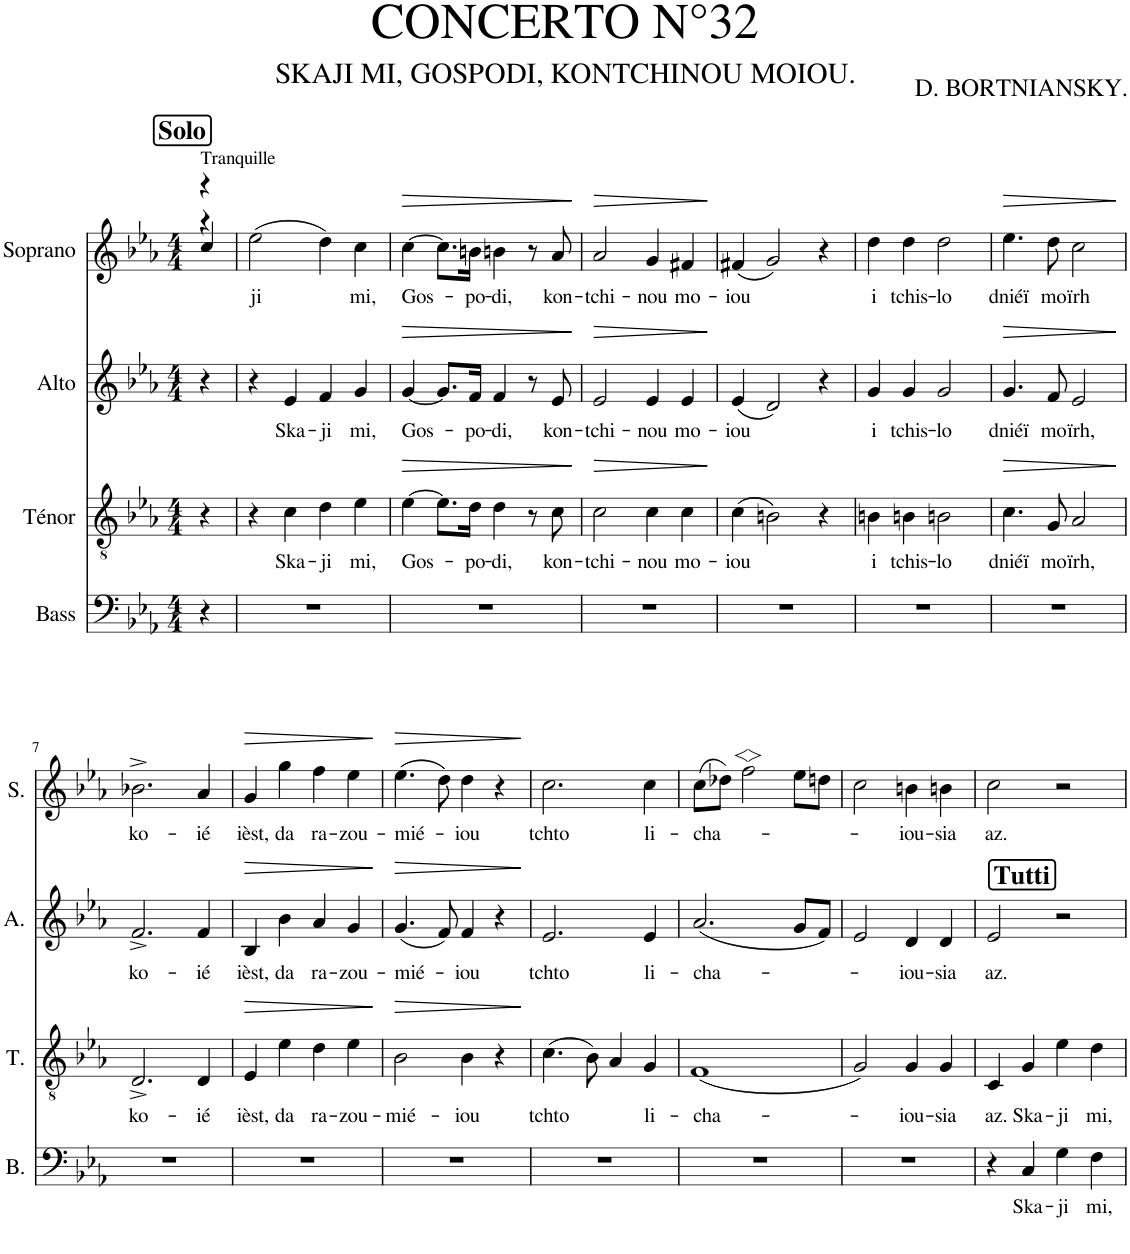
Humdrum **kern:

**kern	**text	**kern	**text	**dynam	**kern	**text	**dynam	**kern	**text	**dynam
*part4	*part4	*part3	*part3	*part3	*part2	*part2	*part2	*part1	*part1	*part1
*staff4	*staff4	*staff3	*staff3	*staff3	*staff2	*staff2	*staff2	*staff1	*staff1	*staff1
*I"Bass	*	*I"Ténor	*	*	*I"Alto	*	*	*I"Soprano	*	*
*I'B.	*	*I'T.	*	*	*I'A.	*	*	*I'S.	*	*
*clefF4	*	*clefGv2	*	*	*clefG2	*	*	*clefG2	*	*
*k[b-e-a-]	*	*k[b-e-a-]	*	*	*k[b-e-a-]	*	*	*k[b-e-a-]	*	*
*M4/4	*	*M4/4	*	*	*M4/4	*	*	*M4/4	*	*
!!LO:REH:place=s1:a:B:cj:fs=14:t=Solo
=	=	=	=	=	=	=	=	=	=	=
*	*	*	*	*	*	*	*	*^	*	*
*	*	*	*	*	*	*	*	*	*^	*	*
!	!	!	!	!	!	!	!	!LO:TX:a:t=Tranquille	!	!	!	!
4r	.	4r	.	.	4r	.	.	4r	4r	4cc/	.	.
=1	=1	=1	=1	=1	=1	=1	=1	=1	=1	=1	=1	=1
!	!	!	!	!	!	!	!	!	!	!	!LO:LY:b	!
*	*	*	*	*	*	*	*	*v	*v	*v	*	*
1r	.	4r	.	.	4r	.	.	(2ee-\	-ji	.
!	!	!	!LO:LY:b	!	!	!LO:LY:b	!	!	!	!
.	.	4c\	Ska-	.	4e-/	Ska-	.	.	.	.
!	!	!	!LO:LY:b	!	!	!LO:LY:b	!	!	!	!
.	.	4d\	-ji	.	4f/	-ji	.	4dd\)	.	.
!	!	!	!LO:LY:b	!	!	!LO:LY:b	!	!	!LO:LY:b	!
.	.	4e-\	mi,	.	4g/	mi,	.	4cc\	mi,	.
=2	=2	=2	=2	=2	=2	=2	=2	=2	=2	=2
!	!	!	!LO:LY:b	!LO:HP:b	!	!LO:LY:b	!LO:HP:b	!	!LO:LY:b	!LO:HP:b
1r	.	[4e-\	Gos-	>	[4g/	Gos-	>	[4cc\	Gos-	>
.	.	8.e-\L]	.	.	8.g/L]	.	.	8.cc\L]	.	.
!	!	!	!LO:LY:b	!	!	!LO:LY:b	!	!	!LO:LY:b	!
.	.	16d\Jk	-po-	.	16f/Jk	-po-	.	16bn\Jk	-po-	.
!	!	!	!LO:LY:b	!	!	!LO:LY:b	!	!	!LO:LY:b	!
.	.	4d\	-di,	.	4f/	-di,	.	4bn\	-di,	.
.	.	8r	.	.	8r	.	.	8r	.	.
!	!	!	!LO:LY:b	!	!	!LO:LY:b	!	!	!LO:LY:b	!
.	.	8c\	kon-	.	8e-/	kon-	.	8a-/	kon-	.
.	.	.	.	]	.	.	]	.	.	]
=3	=3	=3	=3	=3	=3	=3	=3	=3	=3	=3
!	!	!	!LO:LY:b	!LO:HP:b	!	!LO:LY:b	!LO:HP:b	!	!LO:LY:b	!LO:HP:b
1r	.	2c\	-tchi-	>	2e-/	-tchi-	>	2a-/	-tchi-	>
!	!	!	!LO:LY:b	!	!	!LO:LY:b	!	!	!LO:LY:b	!
.	.	4c\	-nou	.	4e-/	-nou	.	4g/	-nou	.
!	!	!	!LO:LY:b	!	!	!LO:LY:b	!	!	!LO:LY:b	!
.	.	4c\	mo-	.	4e-/	mo-	.	4f#X/	mo-	.
.	.	.	.	]	.	.	]	.	.	]
=4	=4	=4	=4	=4	=4	=4	=4	=4	=4	=4
!	!	!	!LO:LY:b	!	!	!LO:LY:b	!	!	!LO:LY:b	!
1r	.	(4c\	-iou	.	(4e-/	-iou	.	(4f#X/	-iou	.
.	.	2Bn\)	.	.	2d/)	.	.	2g/)	.	.
.	.	4r	.	.	4r	.	.	4r	.	.
=5	=5	=5	=5	=5	=5	=5	=5	=5	=5	=5
!	!	!	!LO:LY:b	!	!	!LO:LY:b	!	!	!LO:LY:b	!
1r	.	4Bn\	i	.	4g/	i	.	4dd\	i	.
!	!	!	!LO:LY:b	!	!	!LO:LY:b	!	!	!LO:LY:b	!
.	.	4Bn\	tchis-	.	4g/	tchis-	.	4dd\	tchis-	.
!	!	!	!LO:LY:b	!	!	!LO:LY:b	!	!	!LO:LY:b	!
.	.	2Bn\	-lo	.	2g/	-lo	.	2dd\	-lo	.
=6	=6	=6	=6	=6	=6	=6	=6	=6	=6	=6
!	!	!	!LO:LY:b	!LO:HP:b	!	!LO:LY:b	!LO:HP:b	!	!LO:LY:b	!LO:HP:b
1r	.	4.c\	dniéï	>	4.g/	dniéï	>	4.ee-\	dniéï	>
!	!	!	!LO:LY:b	!	!	!LO:LY:b	!	!	!LO:LY:b	!
.	.	8G/	mo-	.	8f/	mo-	.	8dd\	mo-	.
!	!	!	!LO:LY:b	!	!	!LO:LY:b	!	!	!LO:LY:b	!
.	.	2A-/	-ïrh,	.	2e-/	-ïrh,	.	2cc\	-ïrh	.
.	.	.	.	]	.	.	]	.	.	]
!!LO:LB:g=z
=7	=7	=7	=7	=7	=7	=7	=7	=7	=7	=7
!	!	!	!LO:LY:b	!	!	!LO:LY:b	!	!	!LO:LY:b	!
1r	.	2.D^/	ko-	.	2.f^/	ko-	.	2.b-X^\	ko-	.
!	!	!	!LO:LY:b	!	!	!LO:LY:b	!	!	!LO:LY:b	!
.	.	4D/	-ié	.	4f/	-ié	.	4a-/	-ié	.
=8	=8	=8	=8	=8	=8	=8	=8	=8	=8	=8
!	!	!	!LO:LY:b	!LO:HP:b	!	!LO:LY:b	!LO:HP:b	!	!LO:LY:b	!LO:HP:b
1r	.	4E-/	ièst,	>	4B-/	ièst,	>	4g/	ièst,	>
!	!	!	!LO:LY:b	!	!	!LO:LY:b	!	!	!LO:LY:b	!
.	.	4e-\	da	.	4b-\	da	.	4gg\	da	.
!	!	!	!LO:LY:b	!	!	!LO:LY:b	!	!	!LO:LY:b	!
.	.	4d\	ra-	.	4a-/	ra-	.	4ff\	ra-	.
!	!	!	!LO:LY:b	!	!	!LO:LY:b	!	!	!LO:LY:b	!
.	.	4e-\	-zou-	.	4g/	-zou-	.	4ee-\	-zou-	.
.	.	.	.	]	.	.	]	.	.	]
=9	=9	=9	=9	=9	=9	=9	=9	=9	=9	=9
!	!	!	!LO:LY:b	!LO:HP:b	!	!LO:LY:b	!LO:HP:b	!	!LO:LY:b	!LO:HP:b
1r	.	2B-\	-mié-	>	(4.g/	-mié-	>	(4.ee-\	-mié-	>
.	.	.	.	.	8f/)	.	.	8dd\)	.	.
!	!	!	!LO:LY:b	!	!	!LO:LY:b	!	!	!LO:LY:b	!
.	.	4B-\	-iou	.	4f/	-iou	.	4dd\	-iou	.
.	.	4r	.	.	4r	.	.	4r	.	.
.	.	.	.	]	.	.	]	.	.	]
=10	=10	=10	=10	=10	=10	=10	=10	=10	=10	=10
!	!	!	!LO:LY:b	!	!	!LO:LY:b	!	!	!LO:LY:b	!
1r	.	(4.c\	tchto	.	2.e-/	tchto	.	2.cc\	tchto	.
.	.	8B-\)	.	.	.	.	.	.	.	.
.	.	4A-/	.	.	.	.	.	.	.	.
!	!	!	!LO:LY:b	!	!	!LO:LY:b	!	!	!LO:LY:b	!
.	.	4G/	li-	.	4e-/	li-	.	4cc\	li-	.
=11	=11	=11	=11	=11	=11	=11	=11	=11	=11	=11
!	!	!	!LO:LY:b	!	!	!LO:LY:b	!	!	!LO:LY:b	!
1r	.	(1F	-cha-	.	(2.a-/	-cha-	.	(8cc\L	-cha-	.
.	.	.	.	.	.	.	.	8dd-X\J)	.	.
.	.	.	.	.	.	.	.	2ff>\	.	.
.	.	.	.	.	8g/L	.	.	8ee-\L	.	.
.	.	.	.	.	8f/J)	.	.	8ddn\J	.	.
=12	=12	=12	=12	=12	=12	=12	=12	=12	=12	=12
1r	.	2G/)	.	.	2e-/	.	.	2cc\	.	.
!	!	!	!LO:LY:b	!	!	!LO:LY:b	!	!	!LO:LY:b	!
.	.	4G/	-iou-	.	4d/	-iou-	.	4bn\	-iou-	.
!	!	!	!LO:LY:b	!	!	!LO:LY:b	!	!	!LO:LY:b	!
.	.	4G/	-sia	.	4d/	-sia	.	4bn\	-sia	.
!!LO:REH:place=s1:b:B:cj:fs=14:t=Tutti:qo=1
=13	=13	=13	=13	=13	=13	=13	=13	=13	=13	=13
!	!	!	!LO:LY:b	!	!	!LO:LY:b	!	!	!LO:LY:b	!
4r	.	4C/	az.	.	2e-/	az.	.	2cc\	az.	.
!	!LO:LY:b	!	!LO:LY:b	!	!	!	!	!	!	!
4C/	Ska-	4G/	Ska-	.	.	.	.	.	.	.
!	!LO:LY:b	!	!LO:LY:b	!	!	!	!	!	!	!
4G\	-ji	4e-\	-ji	.	2r	.	.	2r	.	.
!	!LO:LY:b	!	!LO:LY:b	!	!	!	!	!	!	!
4F\	mi,	4d\	mi,	.	.	.	.	.	.	.
=	=	=	=	=	=	=	=	=	=	=
*-	*-	*-	*-	*-	*-	*-	*-	*-	*-	*-
